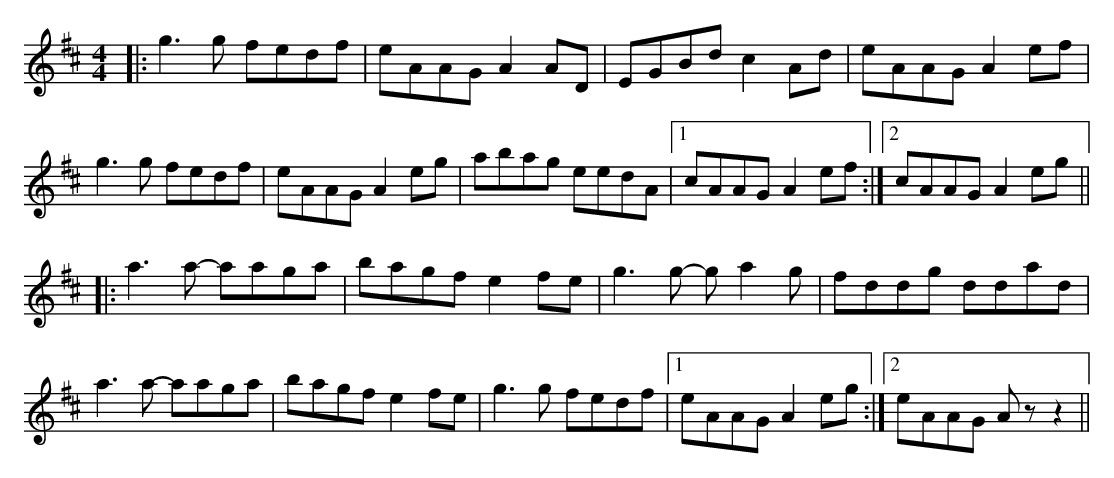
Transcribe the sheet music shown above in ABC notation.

X:1
M:4/4
K:Amix
|:g3 g fedf|eAAG A2 AD|EGBd c2 Ad|eAAG A2 ef|
g3 g fedf|eAAG A2 eg|abag eedA|1 cAAG A2 ef:|2 cAAG A2 eg||
|:a3 a- aaga|bagf e2 fe|g3 g- g a2 g|fddg ddad|
a3 a- aaga|bagf e2 fe|g3 g fedf|1 eAAG A2 eg:|2 eAAG A z z2||
